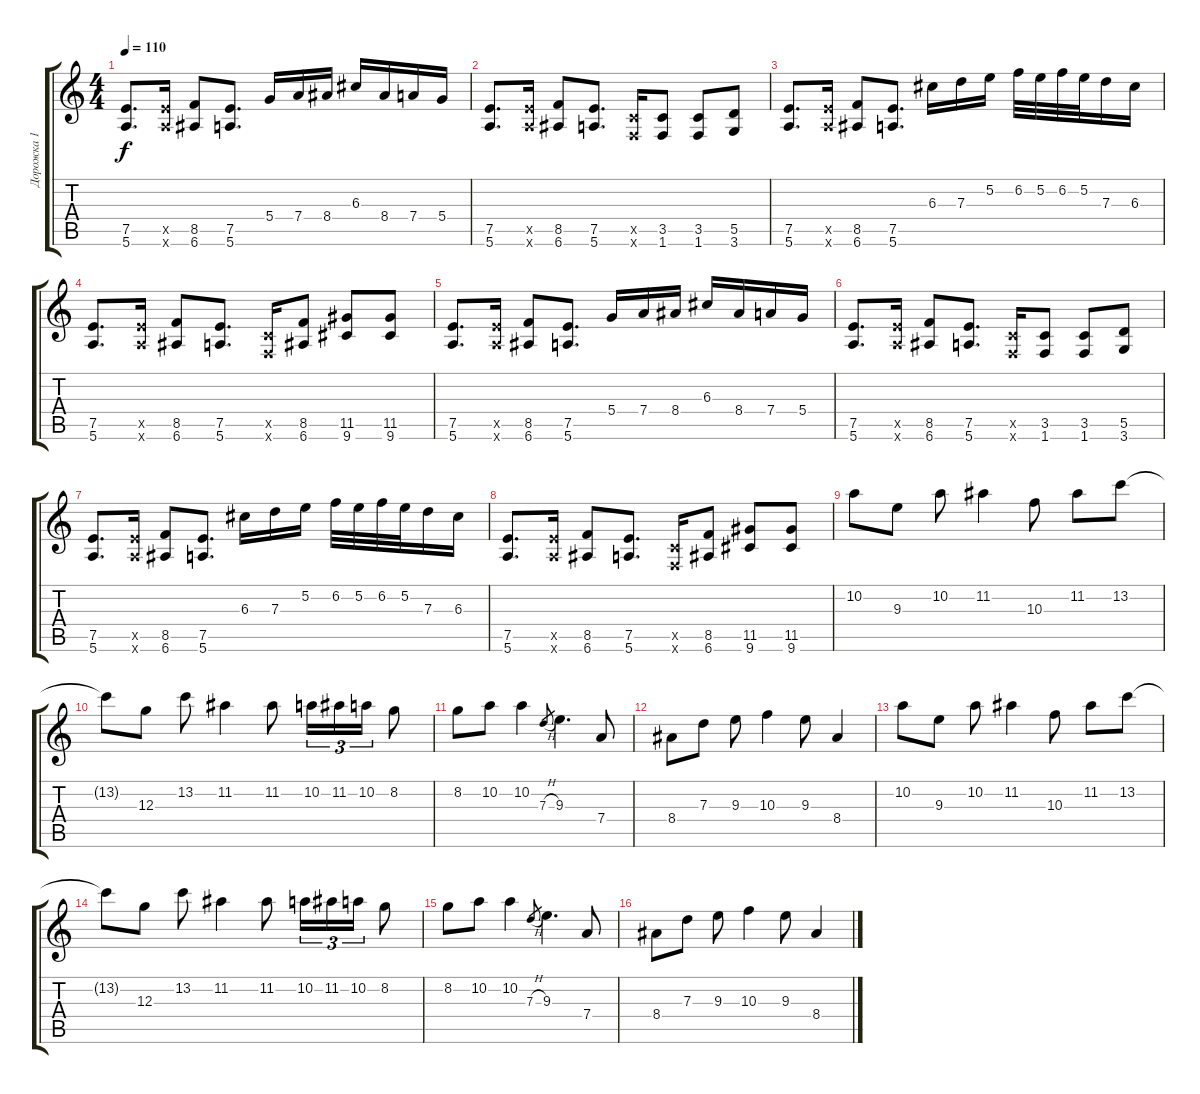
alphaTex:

\track ("Дорожка 1" "Дорожка 1") {instrument distortionguitar}
\staff {score tabs}
\tuning (E4 B3 G3 D3 A2 E2) {hide}
\ts (4 4)
\tempo 110
\clef g2
\ks c
(7.5 5.6).8{d dy f} (7.5{x} 5.6{x}).16 (8.5 6.6).8 (7.5 5.6).8{d} 5.4.16 7.4.16 8.4.16 6.3.16 8.4.16 7.4.16 5.4.16 |
(7.5 5.6).8{d} (7.5{x} 5.6{x}).16 (8.5 6.6).8 (7.5 5.6).8{d} (3.5{x} 1.6{x}).16 (3.5 1.6).8 (3.5 1.6).8 (5.5 3.6).8 |
(7.5 5.6).8{d} (7.5{x} 5.6{x}).16 (8.5 6.6).8 (7.5 5.6).8{d} 6.3.16 7.3.16 5.2.16 6.2.32 5.2.32 6.2.32 5.2.32 7.3.16 6.3.16 |
(7.5 5.6).8{d} (7.5{x} 5.6{x}).16 (8.5 6.6).8 (7.5 5.6).8{d} (3.5{x} 1.6{x}).16 (8.5 6.6).8 (11.5 9.6).8 (11.5 9.6).8 |
(7.5 5.6).8{d} (7.5{x} 5.6{x}).16 (8.5 6.6).8 (7.5 5.6).8{d} 5.4.16 7.4.16 8.4.16 6.3.16 8.4.16 7.4.16 5.4.16 |
(7.5 5.6).8{d} (7.5{x} 5.6{x}).16 (8.5 6.6).8 (7.5 5.6).8{d} (3.5{x} 1.6{x}).16 (3.5 1.6).8 (3.5 1.6).8 (5.5 3.6).8 |
(7.5 5.6).8{d} (7.5{x} 5.6{x}).16 (8.5 6.6).8 (7.5 5.6).8{d} 6.3.16 7.3.16 5.2.16 6.2.32 5.2.32 6.2.32 5.2.32 7.3.16 6.3.16 |
(7.5 5.6).8{d} (7.5{x} 5.6{x}).16 (8.5 6.6).8 (7.5 5.6).8{d} (3.5{x} 1.6{x}).16 (8.5 6.6).8 (11.5 9.6).8 (11.5 9.6).8 |
10.2.8 9.3.8 10.2.8 11.2.4 10.3.8 11.2.8 13.2.8 |
13.2{t}.8 12.3.8 13.2.8 11.2.4 11.2.8 10.2.16{tu (3 2)} 11.2.16{tu (3 2)} 10.2.16{tu (3 2)} 8.2.8 |
8.2.8 10.2.8 10.2.4 7.3{h}.8{gr} 9.3.4{d} 7.4.8 |
8.4.8 7.3.8 9.3.8 10.3.4 9.3.8 8.4.4 |
10.2.8 9.3.8 10.2.8 11.2.4 10.3.8 11.2.8 13.2.8 |
13.2{t}.8 12.3.8 13.2.8 11.2.4 11.2.8 10.2.16{tu (3 2)} 11.2.16{tu (3 2)} 10.2.16{tu (3 2)} 8.2.8 |
8.2.8 10.2.8 10.2.4 7.3{h}.8{gr} 9.3.4{d} 7.4.8 |
8.4.8 7.3.8 9.3.8 10.3.4 9.3.8 8.4.4
